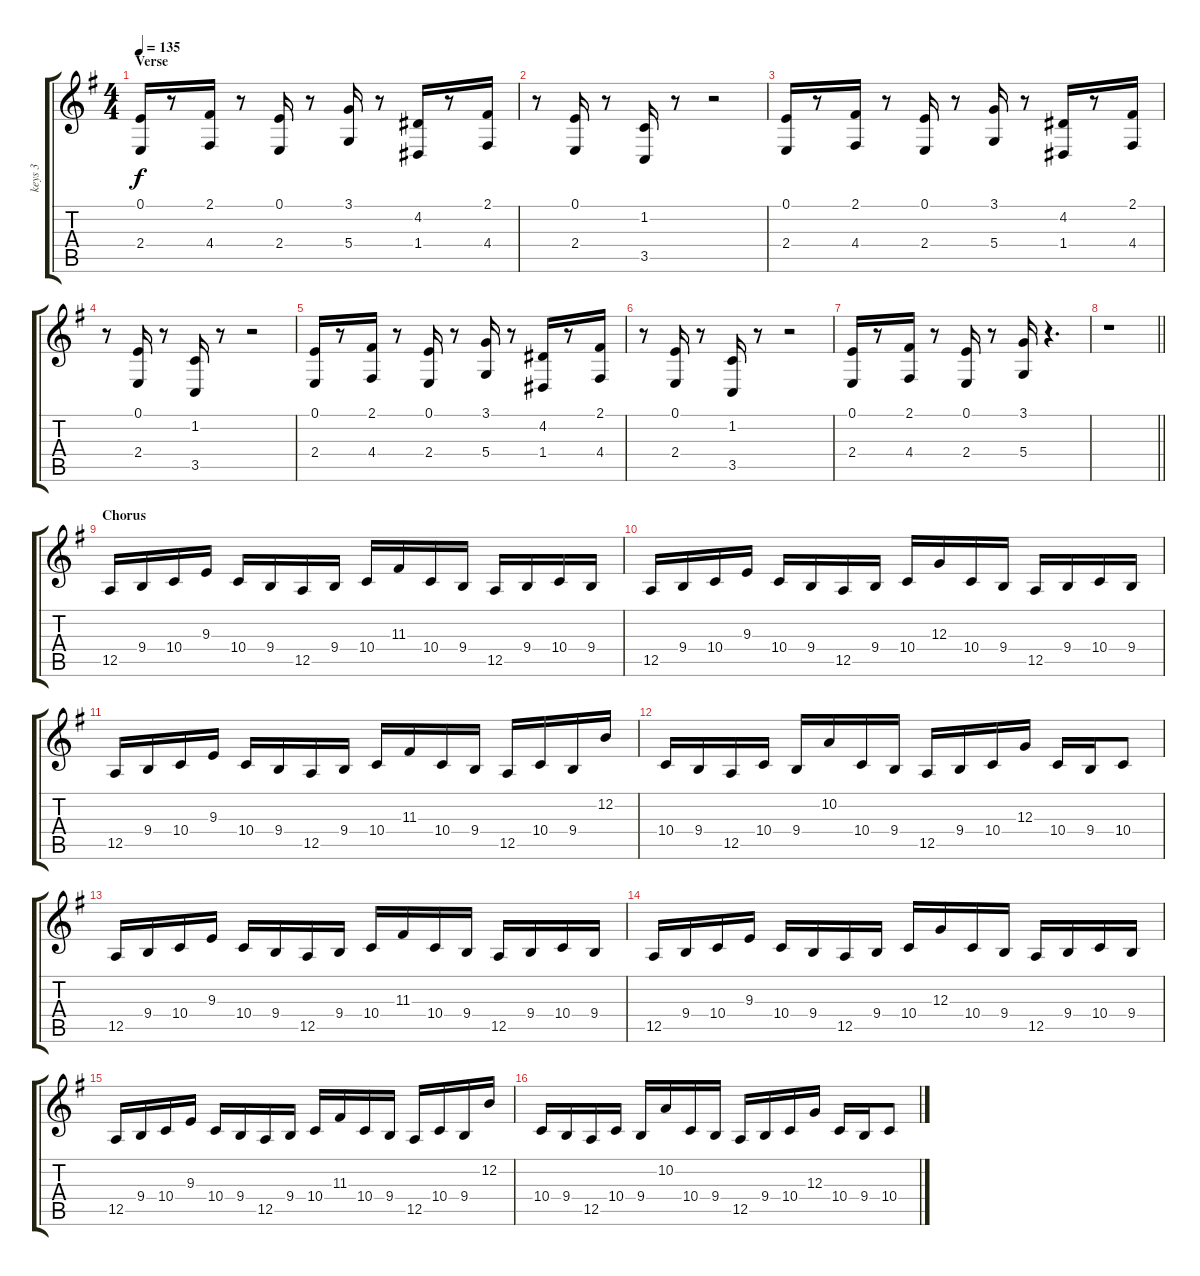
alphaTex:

\track ("keys 3" "keys 3") {instrument stringensemble1}
\staff {score tabs}
\tuning (E4 B3 G3 D3 A2 E2) {hide}
\ts (4 4)
\section ("" "Verse")
\tempo 135
\clef g2
\ks eminor
(0.1 2.4).16{dy f} r.8 (2.1 4.4).16 r.8 (0.1 2.4).16 r.8 (3.1 5.4).16 r.8 (4.2 1.4).16 r.8 (2.1 4.4).16 |
r.8 (0.1 2.4).16 r.8 (1.2 3.5).16 r.8 r.2 |
(0.1 2.4).16 r.8 (2.1 4.4).16 r.8 (0.1 2.4).16 r.8 (3.1 5.4).16 r.8 (4.2 1.4).16 r.8 (2.1 4.4).16 |
r.8 (0.1 2.4).16 r.8 (1.2 3.5).16 r.8 r.2 |
(0.1 2.4).16 r.8 (2.1 4.4).16 r.8 (0.1 2.4).16 r.8 (3.1 5.4).16 r.8 (4.2 1.4).16 r.8 (2.1 4.4).16 |
r.8 (0.1 2.4).16 r.8 (1.2 3.5).16 r.8 r.2 |
(0.1 2.4).16 r.8 (2.1 4.4).16 r.8 (0.1 2.4).16 r.8 (3.1 5.4).16 r.4{d} |
\barLineRight lightlight
r.1 |
\section ("" "Chorus")
12.5.16 9.4.16 10.4.16 9.3.16 10.4.16 9.4.16 12.5.16 9.4.16 10.4.16 11.3.16 10.4.16 9.4.16 12.5.16 9.4.16 10.4.16 9.4.16 |
12.5.16 9.4.16 10.4.16 9.3.16 10.4.16 9.4.16 12.5.16 9.4.16 10.4.16 12.3.16 10.4.16 9.4.16 12.5.16 9.4.16 10.4.16 9.4.16 |
12.5.16 9.4.16 10.4.16 9.3.16 10.4.16 9.4.16 12.5.16 9.4.16 10.4.16 11.3.16 10.4.16 9.4.16 12.5.16 10.4.16 9.4.16 12.2.16 |
10.4.16 9.4.16 12.5.16 10.4.16 9.4.16 10.2.16 10.4.16 9.4.16 12.5.16 9.4.16 10.4.16 12.3.16 10.4.16 9.4.16 10.4.8 |
12.5.16 9.4.16 10.4.16 9.3.16 10.4.16 9.4.16 12.5.16 9.4.16 10.4.16 11.3.16 10.4.16 9.4.16 12.5.16 9.4.16 10.4.16 9.4.16 |
12.5.16 9.4.16 10.4.16 9.3.16 10.4.16 9.4.16 12.5.16 9.4.16 10.4.16 12.3.16 10.4.16 9.4.16 12.5.16 9.4.16 10.4.16 9.4.16 |
12.5.16 9.4.16 10.4.16 9.3.16 10.4.16 9.4.16 12.5.16 9.4.16 10.4.16 11.3.16 10.4.16 9.4.16 12.5.16 10.4.16 9.4.16 12.2.16 |
10.4.16 9.4.16 12.5.16 10.4.16 9.4.16 10.2.16 10.4.16 9.4.16 12.5.16 9.4.16 10.4.16 12.3.16 10.4.16 9.4.16 10.4.8
